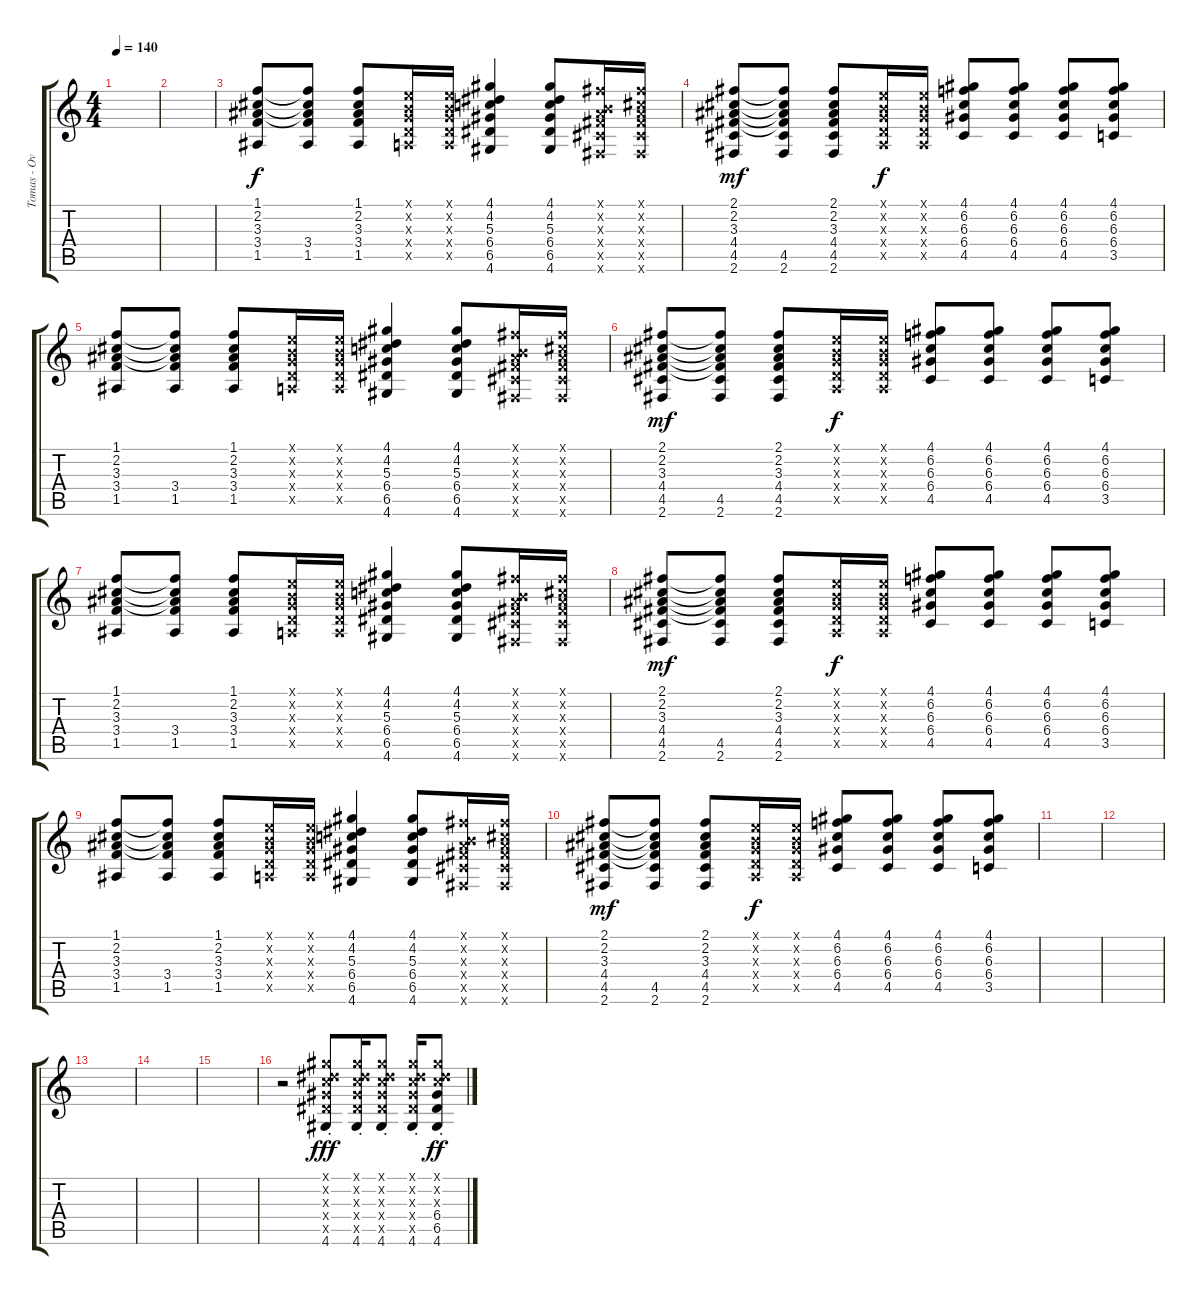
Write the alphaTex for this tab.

\track ("Tomas - Overdub Guitar" "Tomas - Ov") {instrument acousticguitarsteel}
\staff {score tabs}
\tuning (E4 B3 G3 D3 A2 E2) {hide}
\ts (4 4)
\tempo 140
\clef g2
\ks c
|
|
(1.1 2.2 3.3 3.4 1.5).8 (1.1{t} 2.2{t} 3.3{t} 3.4 1.5).8 (1.1 2.2 3.3 3.4 1.5).8 (0.1{x} 0.2{x} 0.3{x} 0.4{x} 0.5{x}).16 (0.1{x} 0.2{x} 0.3{x} 0.4{x} 0.5{x}).16 (4.1 4.2 5.3 6.4 6.5 4.6).4 (4.1 4.2 5.3 6.4 6.5 4.6).8 (2.1{x} 0.2{x} 3.3{x} 4.4{x} 4.5{x} 2.6{x}).16 (2.1{x} 2.2{x} 3.3{x} 4.4{x} 4.5{x} 2.6{x}).16 |
(2.1 2.2 3.3 4.4 4.5 2.6).8{dy mf} (2.1{t} 2.2{t} 3.3{t} 4.4{t} 4.5 2.6).8 (2.1 2.2 3.3 4.4 4.5 2.6).8 (0.1{x} 0.2{x} 0.3{x} 0.4{x} 0.5{x}).16{dy f} (0.1{x} 0.2{x} 0.3{x} 0.4{x} 0.5{x}).16 (4.1 6.2 6.3 6.4 4.5).8 (4.1 6.2 6.3 6.4 4.5).8 (4.1 6.2 6.3 6.4 4.5).8 (4.1 6.2 6.3 6.4 3.5).8 |
(1.1 2.2 3.3 3.4 1.5).8 (1.1{t} 2.2{t} 3.3{t} 3.4 1.5).8 (1.1 2.2 3.3 3.4 1.5).8 (0.1{x} 0.2{x} 0.3{x} 0.4{x} 0.5{x}).16 (0.1{x} 0.2{x} 0.3{x} 0.4{x} 0.5{x}).16 (4.1 4.2 5.3 6.4 6.5 4.6).4 (4.1 4.2 5.3 6.4 6.5 4.6).8 (2.1{x} 0.2{x} 3.3{x} 4.4{x} 4.5{x} 2.6{x}).16 (2.1{x} 2.2{x} 3.3{x} 4.4{x} 4.5{x} 2.6{x}).16 |
(2.1 2.2 3.3 4.4 4.5 2.6).8{dy mf} (2.1{t} 2.2{t} 3.3{t} 4.4{t} 4.5 2.6).8 (2.1 2.2 3.3 4.4 4.5 2.6).8 (0.1{x} 0.2{x} 0.3{x} 0.4{x} 0.5{x}).16{dy f} (0.1{x} 0.2{x} 0.3{x} 0.4{x} 0.5{x}).16 (4.1 6.2 6.3 6.4 4.5).8 (4.1 6.2 6.3 6.4 4.5).8 (4.1 6.2 6.3 6.4 4.5).8 (4.1 6.2 6.3 6.4 3.5).8 |
(1.1 2.2 3.3 3.4 1.5).8{volume 8} (1.1{t} 2.2{t} 3.3{t} 3.4 1.5).8 (1.1 2.2 3.3 3.4 1.5).8 (0.1{x} 0.2{x} 0.3{x} 0.4{x} 0.5{x}).16 (0.1{x} 0.2{x} 0.3{x} 0.4{x} 0.5{x}).16 (4.1 4.2 5.3 6.4 6.5 4.6).4 (4.1 4.2 5.3 6.4 6.5 4.6).8 (2.1{x} 0.2{x} 3.3{x} 4.4{x} 4.5{x} 2.6{x}).16 (2.1{x} 2.2{x} 3.3{x} 4.4{x} 4.5{x} 2.6{x}).16 |
(2.1 2.2 3.3 4.4 4.5 2.6).8{dy mf} (2.1{t} 2.2{t} 3.3{t} 4.4{t} 4.5 2.6).8 (2.1 2.2 3.3 4.4 4.5 2.6).8 (0.1{x} 0.2{x} 0.3{x} 0.4{x} 0.5{x}).16{dy f} (0.1{x} 0.2{x} 0.3{x} 0.4{x} 0.5{x}).16 (4.1 6.2 6.3 6.4 4.5).8 (4.1 6.2 6.3 6.4 4.5).8 (4.1 6.2 6.3 6.4 4.5).8 (4.1 6.2 6.3 6.4 3.5).8 |
(1.1 2.2 3.3 3.4 1.5).8 (1.1{t} 2.2{t} 3.3{t} 3.4 1.5).8 (1.1 2.2 3.3 3.4 1.5).8 (0.1{x} 0.2{x} 0.3{x} 0.4{x} 0.5{x}).16 (0.1{x} 0.2{x} 0.3{x} 0.4{x} 0.5{x}).16 (4.1 4.2 5.3 6.4 6.5 4.6).4 (4.1 4.2 5.3 6.4 6.5 4.6).8 (2.1{x} 0.2{x} 3.3{x} 4.4{x} 4.5{x} 2.6{x}).16 (2.1{x} 2.2{x} 3.3{x} 4.4{x} 4.5{x} 2.6{x}).16 |
(2.1 2.2 3.3 4.4 4.5 2.6).8{dy mf} (2.1{t} 2.2{t} 3.3{t} 4.4{t} 4.5 2.6).8 (2.1 2.2 3.3 4.4 4.5 2.6).8 (0.1{x} 0.2{x} 0.3{x} 0.4{x} 0.5{x}).16{dy f} (0.1{x} 0.2{x} 0.3{x} 0.4{x} 0.5{x}).16 (4.1 6.2 6.3 6.4 4.5).8 (4.1 6.2 6.3 6.4 4.5).8 (4.1 6.2 6.3 6.4 4.5).8 (4.1 6.2 6.3 6.4 3.5).8 |
|
|
|
|
|
r.2{volume 12 instrument distortionguitar} (4.1{x} 4.2{x} 5.3{x} 6.4{x} 6.5{st x} 4.6{st}).8{dy fff} (4.1{x} 4.2{x} 5.3{x} 6.4{x} 6.5{st x} 4.6{st}).16 (4.1{x} 4.2{x} 5.3{x} 6.4{x} 6.5{st x} 4.6{st}).8 (4.1{x} 4.2{x} 5.3{x} 6.4{x} 6.5{st x} 4.6{st}).16 (4.1{x} 4.2{x} 5.3{x} 6.4 6.5{st} 4.6{st}).8{dy ff}
